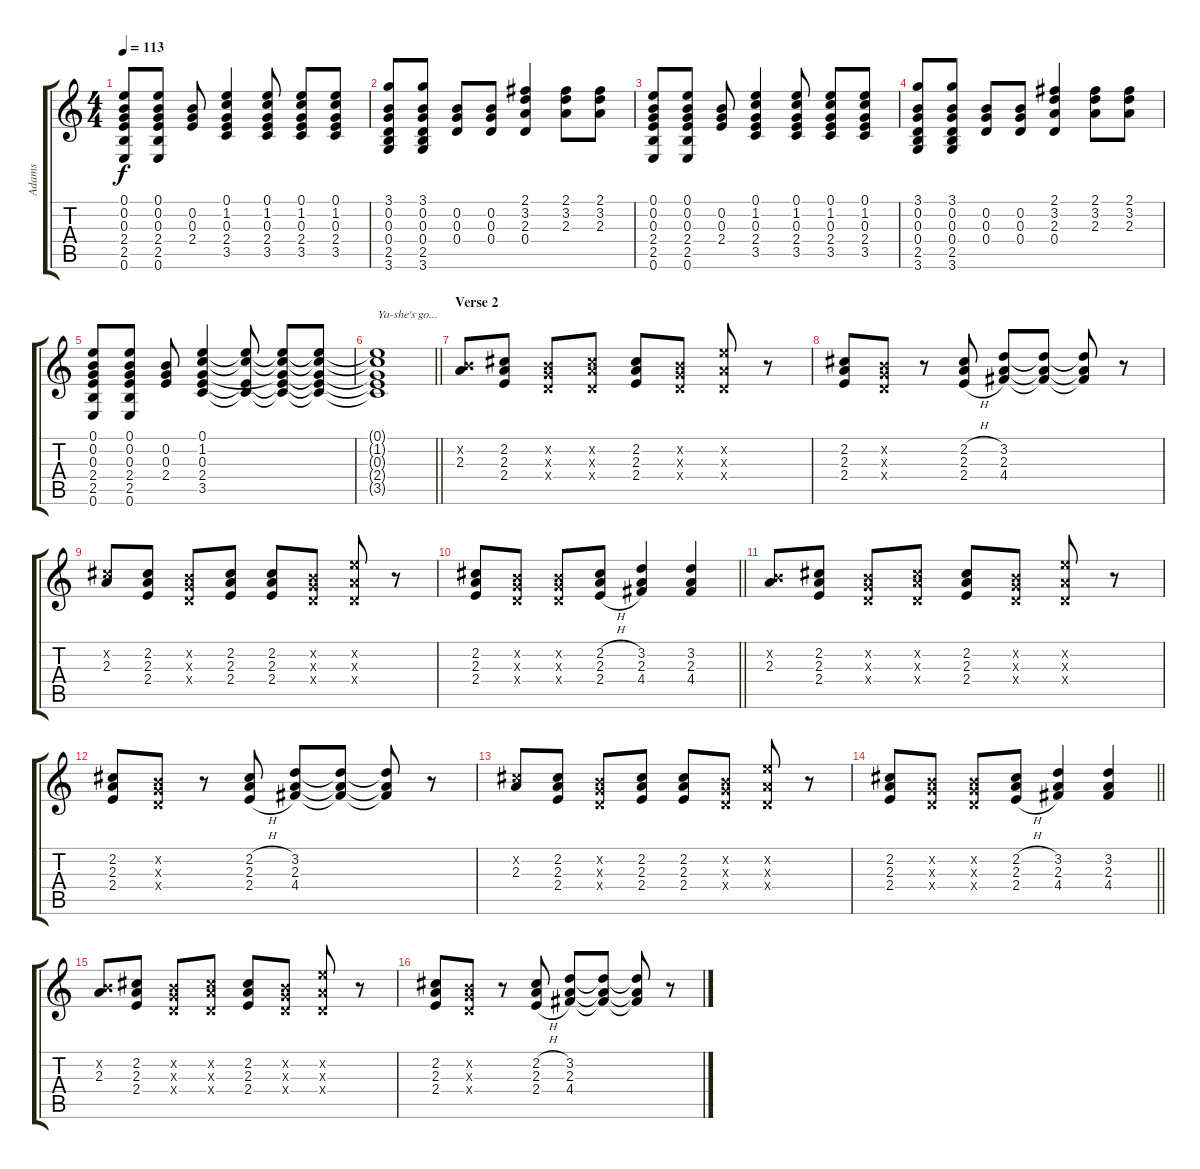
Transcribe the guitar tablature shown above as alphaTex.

\track ("Adams" "Adams") {instrument overdrivenguitar}
\staff {score tabs}
\tuning (E4 B3 G3 D3 A2 E2) {hide}
\ts (4 4)
\tempo 113
\clef g2
\ks c
(0.1 0.2 0.3 2.4 2.5 0.6).8{dy f} (0.1 0.2 0.3 2.4 2.5 0.6).8 (0.2 0.3 2.4).8 (0.1 1.2 0.3 2.4 3.5).4 (0.1 1.2 0.3 2.4 3.5).8 (0.1 1.2 0.3 2.4 3.5).8 (0.1 1.2 0.3 2.4 3.5).8 |
(3.1 0.2 0.3 0.4 2.5 3.6).8 (3.1 0.2 0.3 0.4 2.5 3.6).8 (0.2 0.3 0.4).8 (0.2 0.3 0.4).8 (2.1 3.2 2.3 0.4).4 (2.1 3.2 2.3).8 (2.1 3.2 2.3).8 |
(0.1 0.2 0.3 2.4 2.5 0.6).8 (0.1 0.2 0.3 2.4 2.5 0.6).8 (0.2 0.3 2.4).8 (0.1 1.2 0.3 2.4 3.5).4 (0.1 1.2 0.3 2.4 3.5).8 (0.1 1.2 0.3 2.4 3.5).8 (0.1 1.2 0.3 2.4 3.5).8 |
(3.1 0.2 0.3 0.4 2.5 3.6).8 (3.1 0.2 0.3 0.4 2.5 3.6).8 (0.2 0.3 0.4).8 (0.2 0.3 0.4).8 (2.1 3.2 2.3 0.4).4 (2.1 3.2 2.3).8 (2.1 3.2 2.3).8 |
(0.1 0.2 0.3 2.4 2.5 0.6).8 (0.1 0.2 0.3 2.4 2.5 0.6).8 (0.2 0.3 2.4).8 (0.1 1.2 0.3 2.4 3.5).4 (0.1{t} 1.2{t} 2.4{t} 3.5{t}).8 (0.1{t} 1.2{t} 0.3{t} 2.4{t} 3.5{t}).8 (0.1{t} 1.2{t} 0.3{t} 2.4{t} 3.5{t}).8 |
\barLineRight lightlight
(0.1{t} 1.2{t} 0.3{t} 2.4{t} 3.5{t}).1{txt "Ya-she's go..."} |
\section ("" "Verse 2")
(0.2{x} 2.3).8 (2.2 2.3 2.4).8 (0.2{x} 0.3{x} 0.4{x}).8 (2.2{x} 2.3{x} 0.4{x}).8 (2.2 2.3 2.4).8 (0.2{x} 0.3{x} 0.4{x}).8 (5.2{x} 2.3{x} 0.4{x}).8 r.8 |
(2.2 2.3 2.4).8 (0.2{x} 0.3{x} 0.4{x}).8 r.8 (2.2{h} 2.3 2.4{h}).8 (3.2 2.3 4.4).8 (3.2{t} 2.3{t} 4.4{t}).8 (3.2{t} 2.3{t} 4.4{t}).8 r.8 |
(2.2{x} 2.3).8 (2.2 2.3 2.4).8 (0.2{x} 0.3{x} 0.4{x}).8 (2.2 2.3 2.4).8 (2.2 2.3 2.4).8 (0.2{x} 0.3{x} 0.4{x}).8 (5.2{x} 2.3{x} 0.4{x}).8 r.8 |
\barLineRight lightlight
(2.2 2.3 2.4).8 (0.2{x} 0.3{x} 0.4{x}).8 (0.2{x} 0.3{x} 0.4{x}).8 (2.2{h} 2.3 2.4{h}).8 (3.2 2.3 4.4).4 (3.2 2.3 4.4).4 |
(0.2{x} 2.3).8 (2.2 2.3 2.4).8 (0.2{x} 0.3{x} 0.4{x}).8 (2.2{x} 2.3{x} 0.4{x}).8 (2.2 2.3 2.4).8 (0.2{x} 0.3{x} 0.4{x}).8 (5.2{x} 2.3{x} 0.4{x}).8 r.8 |
(2.2 2.3 2.4).8 (0.2{x} 0.3{x} 0.4{x}).8 r.8 (2.2{h} 2.3 2.4{h}).8 (3.2 2.3 4.4).8 (3.2{t} 2.3{t} 4.4{t}).8 (3.2{t} 2.3{t} 4.4{t}).8 r.8 |
(2.2{x} 2.3).8 (2.2 2.3 2.4).8 (0.2{x} 0.3{x} 0.4{x}).8 (2.2 2.3 2.4).8 (2.2 2.3 2.4).8 (0.2{x} 0.3{x} 0.4{x}).8 (5.2{x} 2.3{x} 0.4{x}).8 r.8 |
\barLineRight lightlight
(2.2 2.3 2.4).8 (0.2{x} 0.3{x} 0.4{x}).8 (0.2{x} 0.3{x} 0.4{x}).8 (2.2{h} 2.3 2.4{h}).8 (3.2 2.3 4.4).4 (3.2 2.3 4.4).4 |
(0.2{x} 2.3).8 (2.2 2.3 2.4).8 (0.2{x} 0.3{x} 0.4{x}).8 (2.2{x} 2.3{x} 0.4{x}).8 (2.2 2.3 2.4).8 (0.2{x} 0.3{x} 0.4{x}).8 (5.2{x} 2.3{x} 0.4{x}).8 r.8 |
(2.2 2.3 2.4).8 (0.2{x} 0.3{x} 0.4{x}).8 r.8 (2.2{h} 2.3 2.4{h}).8 (3.2 2.3 4.4).8 (3.2{t} 2.3{t} 4.4{t}).8 (3.2{t} 2.3{t} 4.4{t}).8 r.8
